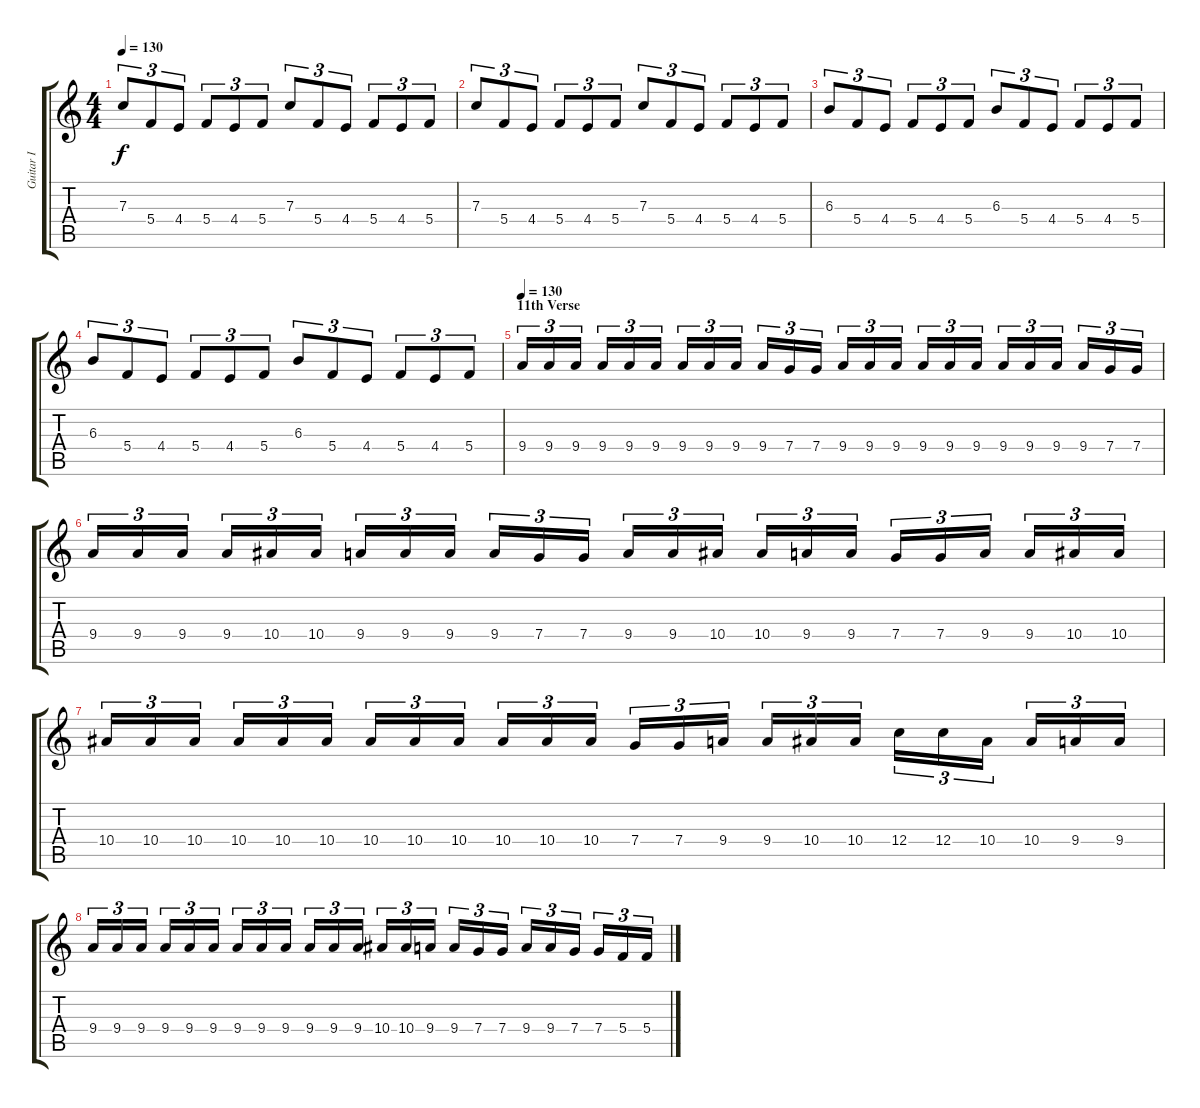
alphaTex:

\track ("Guitar I" "Guitar I") {instrument distortionguitar}
\staff {score tabs}
\tuning (D4 A3 F3 C3 G2 D2) {hide}
\ts (4 4)
\tempo 130
\clef g2
\ks c
7.3.8{tu (3 2) dy f} 5.4.8{tu (3 2)} 4.4.8{tu (3 2)} 5.4.8{tu (3 2)} 4.4.8{tu (3 2)} 5.4.8{tu (3 2)} 7.3.8{tu (3 2)} 5.4.8{tu (3 2)} 4.4.8{tu (3 2)} 5.4.8{tu (3 2)} 4.4.8{tu (3 2)} 5.4.8{tu (3 2)} |
7.3.8{tu (3 2)} 5.4.8{tu (3 2)} 4.4.8{tu (3 2)} 5.4.8{tu (3 2)} 4.4.8{tu (3 2)} 5.4.8{tu (3 2)} 7.3.8{tu (3 2)} 5.4.8{tu (3 2)} 4.4.8{tu (3 2)} 5.4.8{tu (3 2)} 4.4.8{tu (3 2)} 5.4.8{tu (3 2)} |
6.3.8{tu (3 2)} 5.4.8{tu (3 2)} 4.4.8{tu (3 2)} 5.4.8{tu (3 2)} 4.4.8{tu (3 2)} 5.4.8{tu (3 2)} 6.3.8{tu (3 2)} 5.4.8{tu (3 2)} 4.4.8{tu (3 2)} 5.4.8{tu (3 2)} 4.4.8{tu (3 2)} 5.4.8{tu (3 2)} |
6.3.8{tu (3 2)} 5.4.8{tu (3 2)} 4.4.8{tu (3 2)} 5.4.8{tu (3 2)} 4.4.8{tu (3 2)} 5.4.8{tu (3 2)} 6.3.8{tu (3 2)} 5.4.8{tu (3 2)} 4.4.8{tu (3 2)} 5.4.8{tu (3 2)} 4.4.8{tu (3 2)} 5.4.8{tu (3 2)} |
\section ("" "11th Verse")
\tempo 130
9.4.16{tu (3 2)} 9.4.16{tu (3 2)} 9.4.16{tu (3 2)} 9.4.16{tu (3 2)} 9.4.16{tu (3 2)} 9.4.16{tu (3 2)} 9.4.16{tu (3 2)} 9.4.16{tu (3 2)} 9.4.16{tu (3 2)} 9.4.16{tu (3 2)} 7.4.16{tu (3 2)} 7.4.16{tu (3 2)} 9.4.16{tu (3 2)} 9.4.16{tu (3 2)} 9.4.16{tu (3 2)} 9.4.16{tu (3 2)} 9.4.16{tu (3 2)} 9.4.16{tu (3 2)} 9.4.16{tu (3 2)} 9.4.16{tu (3 2)} 9.4.16{tu (3 2)} 9.4.16{tu (3 2)} 7.4.16{tu (3 2)} 7.4.16{tu (3 2)} |
9.4.16{tu (3 2)} 9.4.16{tu (3 2)} 9.4.16{tu (3 2)} 9.4.16{tu (3 2)} 10.4.16{tu (3 2)} 10.4.16{tu (3 2)} 9.4.16{tu (3 2)} 9.4.16{tu (3 2)} 9.4.16{tu (3 2)} 9.4.16{tu (3 2)} 7.4.16{tu (3 2)} 7.4.16{tu (3 2)} 9.4.16{tu (3 2)} 9.4.16{tu (3 2)} 10.4.16{tu (3 2)} 10.4.16{tu (3 2)} 9.4.16{tu (3 2)} 9.4.16{tu (3 2)} 7.4.16{tu (3 2)} 7.4.16{tu (3 2)} 9.4.16{tu (3 2)} 9.4.16{tu (3 2)} 10.4.16{tu (3 2)} 10.4.16{tu (3 2)} |
10.4.16{tu (3 2)} 10.4.16{tu (3 2)} 10.4.16{tu (3 2)} 10.4.16{tu (3 2)} 10.4.16{tu (3 2)} 10.4.16{tu (3 2)} 10.4.16{tu (3 2)} 10.4.16{tu (3 2)} 10.4.16{tu (3 2)} 10.4.16{tu (3 2)} 10.4.16{tu (3 2)} 10.4.16{tu (3 2)} 7.4.16{tu (3 2)} 7.4.16{tu (3 2)} 9.4.16{tu (3 2)} 9.4.16{tu (3 2)} 10.4.16{tu (3 2)} 10.4.16{tu (3 2)} 12.4.16{tu (3 2)} 12.4.16{tu (3 2)} 10.4.16{tu (3 2)} 10.4.16{tu (3 2)} 9.4.16{tu (3 2)} 9.4.16{tu (3 2)} |
9.4.16{tu (3 2)} 9.4.16{tu (3 2)} 9.4.16{tu (3 2)} 9.4.16{tu (3 2)} 9.4.16{tu (3 2)} 9.4.16{tu (3 2)} 9.4.16{tu (3 2)} 9.4.16{tu (3 2)} 9.4.16{tu (3 2)} 9.4.16{tu (3 2)} 9.4.16{tu (3 2)} 9.4.16{tu (3 2)} 10.4.16{tu (3 2)} 10.4.16{tu (3 2)} 9.4.16{tu (3 2)} 9.4.16{tu (3 2)} 7.4.16{tu (3 2)} 7.4.16{tu (3 2)} 9.4.16{tu (3 2)} 9.4.16{tu (3 2)} 7.4.16{tu (3 2)} 7.4.16{tu (3 2)} 5.4.16{tu (3 2)} 5.4.16{tu (3 2)}
